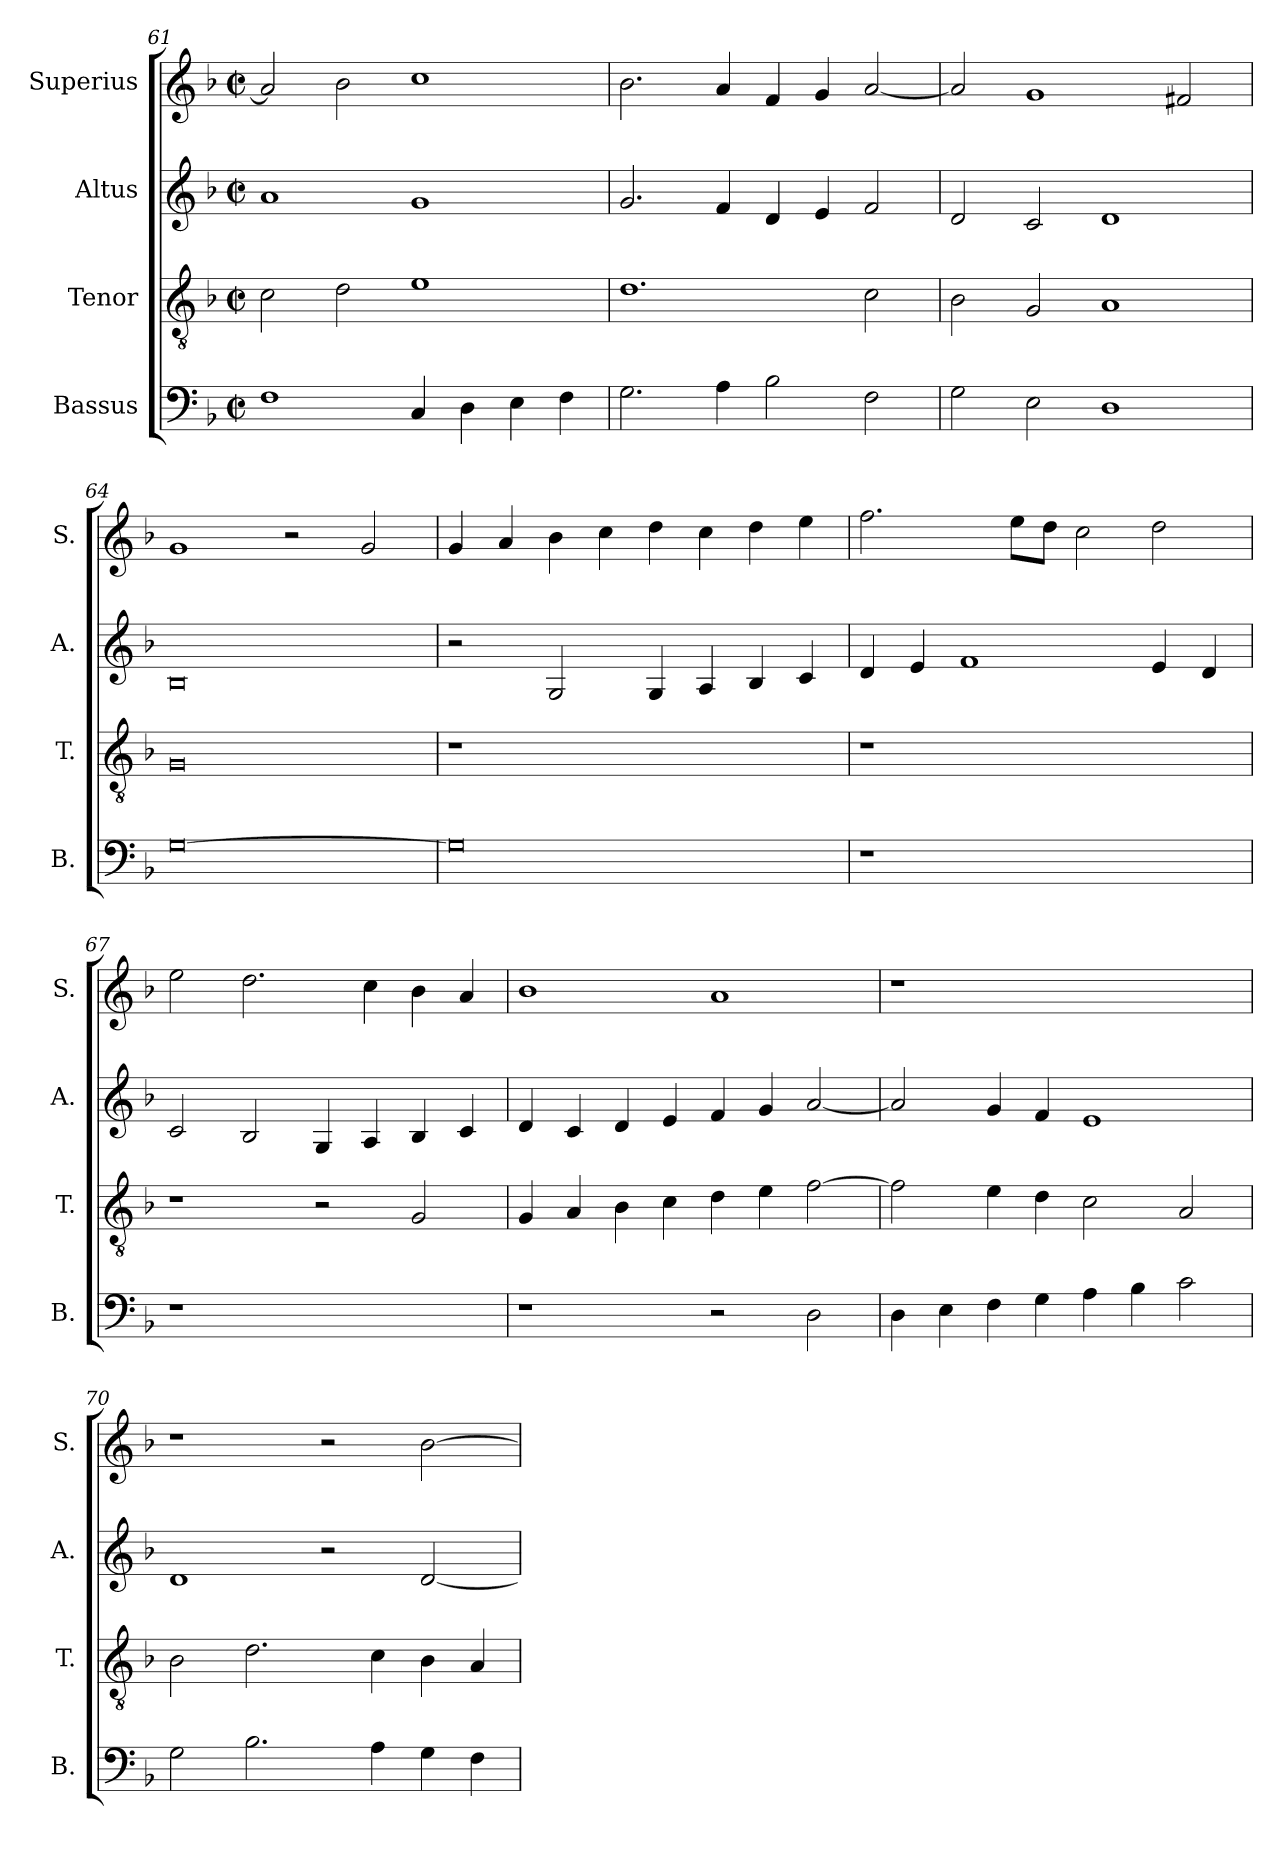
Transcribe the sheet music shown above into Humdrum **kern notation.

**kern	**kern	**kern	**kern
*part4	*part3	*part2	*part1
*staff4	*staff3	*staff2	*staff1
*I"Bassus	*I"Tenor	*I"Altus	*I"Superius
*I'B.	*I'T.	*I'A.	*I'S.
*clefF4	*clefGv2	*clefG2	*clefG2
*	*ITrd7c12	*	*
*k[b-]	*k[b-]	*k[b-]	*k[b-]
*F:	*F:	*F:	*F:
*M2/2	*M2/2	*M2/2	*M2/2
*met(c|)	*met(c|)	*met(c|)	*met(c|)
=61	=61	=61	=61
1Fi	2Ci\	1ai	2ai/]
.	2Di\	.	2b-i\
4Ci/	1Ei	1gi	1cci
4Di\	.	.	.
4Ei\	.	.	.
4Fi\	.	.	.
=62	=62	=62	=62
2.Gi\	1.Di	2.gi/	2.b-i\
4Ai\	.	4fi/	4ai/
2B-i\	.	4di/	4fi/
.	.	4ei/	4gi/
2Fi\	2Ci\	2fi/	[<2ai/
=63	=63	=63	=63
2Gi\	2BB-i\	2di/	2ai/]
2Ei\	2GGi/	2ci/	1gi
1Di	1AAi	1di	.
.	.	.	2f#Xi/
!!LO:PB:g=z
=64	=64	=64	=64
[>0Gi	0GGi	0B-i	1gi
.	.	.	2r
.	.	.	2gi/
=65	=65	=65	=65
!	!LO:N:vis=1	!	!
0Gi]	1r	2r	4gi/
.	.	.	4ai/
.	.	2Gi/	4b-i\
.	.	.	4cci\
.	1ryy	4Gi/	4ddi\
.	.	4Ai/	4cci\
.	.	4B-i/	4ddi\
.	.	4ci/	4eei\
=66	=66	=66	=66
!LO:N:vis=1	!LO:N:vis=1	!	!
1r	1r	4di/	2.ffi\
.	.	4ei/	.
.	.	1fi	.
.	.	.	8eei\L
.	.	.	8ddi\J
1ryy	1ryy	.	2cci\
.	.	4ei/	2ddi\
.	.	4di/	.
=67	=67	=67	=67
!LO:N:vis=1	!	!	!
1r	1r	2ci/	2eei\
.	.	2B-i/	2.ddi\
1ryy	2r	4Gi/	.
.	.	4Ai/	4cci\
.	2GGi/	4B-i/	4b-i\
.	.	4ci/	4ai/
!!LO:LB:g=z
=68	=68	=68	=68
1r	4GGi/	4di/	1b-i
.	4AAi/	4ci/	.
.	4BB-i\	4di/	.
.	4Ci\	4ei/	.
2r	4Di\	4fi/	1ai
.	4Ei\	4gi/	.
2Di\	[>2Fi\	[<2ai/	.
=69	=69	=69	=69
!	!	!	!LO:N:vis=1
4Di\	2Fi\]	2ai/]	1r
4Ei\	.	.	.
4Fi\	4Ei\	4gi/	.
4Gi\	4Di\	4fi/	.
4Ai\	2Ci\	1ei	1ryy
4B-i\	.	.	.
2ci\	2AAi/	.	.
=70	=70	=70	=70
2Gi\	2BB-i\	1di	1r
2.B-i\	2.Di\	.	.
.	.	2r	2r
4Ai\	4Ci\	.	.
4Gi\	4BB-i\	[<2di/	[>2b-i\
4Fi\	4AAi/	.	.
=	=	=	=
*-	*-	*-	*-
